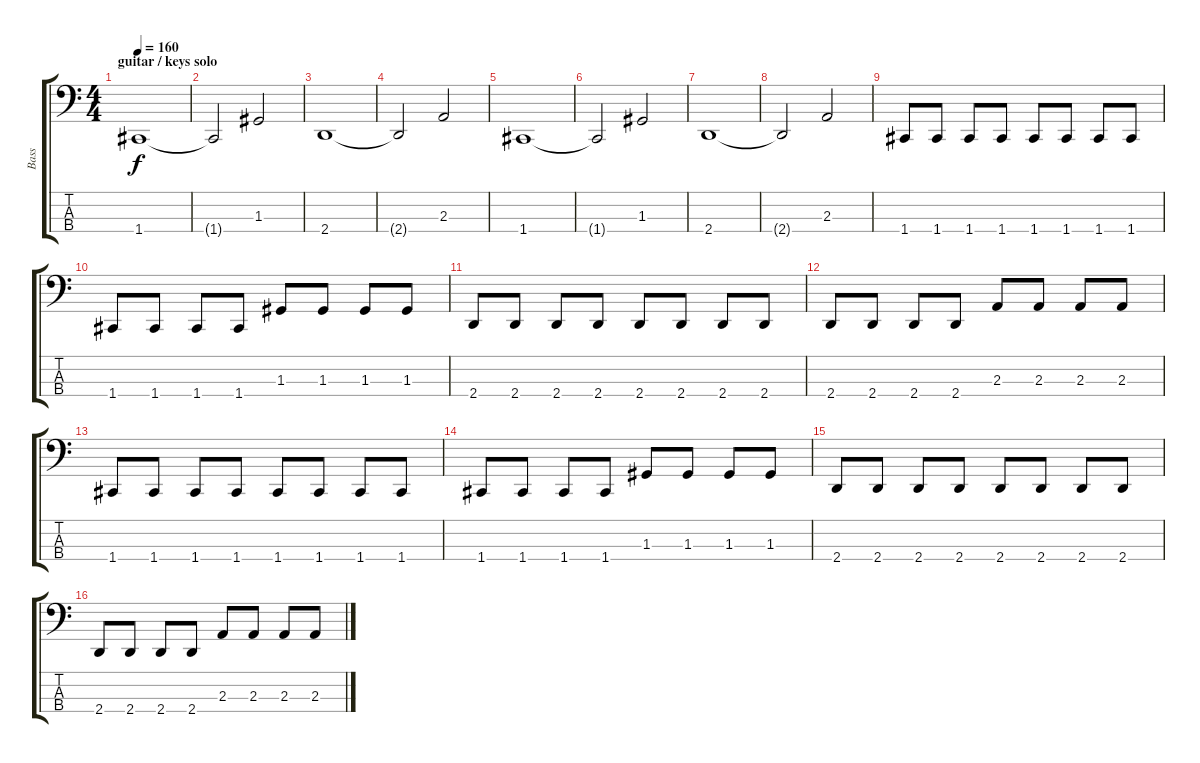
\track ("Bass" "Bass") {instrument electricbasspick}
\staff {score tabs}
\tuning (F2 C2 G1 C1) {hide}
\ts (4 4)
\section ("" "guitar / keys solo")
\tempo 160
\clef f4
\ks c
1.4.1{dy f} |
1.4{t}.2 1.3.2 |
2.4.1 |
2.4{t}.2 2.3.2 |
1.4.1 |
1.4{t}.2 1.3.2 |
2.4.1 |
2.4{t}.2 2.3.2 |
1.4.8 1.4.8 1.4.8 1.4.8 1.4.8 1.4.8 1.4.8 1.4.8 |
1.4.8 1.4.8 1.4.8 1.4.8 1.3.8 1.3.8 1.3.8 1.3.8 |
2.4.8 2.4.8 2.4.8 2.4.8 2.4.8 2.4.8 2.4.8 2.4.8 |
2.4.8 2.4.8 2.4.8 2.4.8 2.3.8 2.3.8 2.3.8 2.3.8 |
1.4.8 1.4.8 1.4.8 1.4.8 1.4.8 1.4.8 1.4.8 1.4.8 |
1.4.8 1.4.8 1.4.8 1.4.8 1.3.8 1.3.8 1.3.8 1.3.8 |
2.4.8 2.4.8 2.4.8 2.4.8 2.4.8 2.4.8 2.4.8 2.4.8 |
2.4.8 2.4.8 2.4.8 2.4.8 2.3.8 2.3.8 2.3.8 2.3.8
